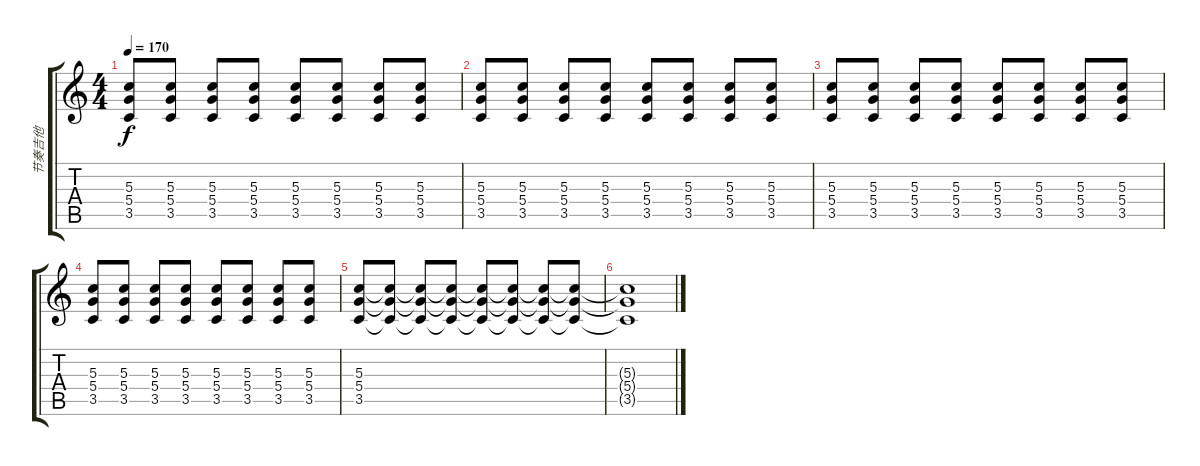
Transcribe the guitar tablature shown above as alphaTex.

\track ("节奏吉他" "节奏吉他") {instrument overdrivenguitar}
\staff {score tabs}
\tuning (E4 B3 G3 D3 A2 E2) {hide}
\ts (4 4)
\tempo 170
\clef g2
\ks c
(5.3 5.4 3.5).8{dy f} (5.3 5.4 3.5).8 (5.3 5.4 3.5).8 (5.3 5.4 3.5).8 (5.3 5.4 3.5).8 (5.3 5.4 3.5).8 (5.3 5.4 3.5).8 (5.3 5.4 3.5).8 |
(5.3 5.4 3.5).8 (5.3 5.4 3.5).8 (5.3 5.4 3.5).8 (5.3 5.4 3.5).8 (5.3 5.4 3.5).8 (5.3 5.4 3.5).8 (5.3 5.4 3.5).8 (5.3 5.4 3.5).8 |
(5.3 5.4 3.5).8 (5.3 5.4 3.5).8 (5.3 5.4 3.5).8 (5.3 5.4 3.5).8 (5.3 5.4 3.5).8 (5.3 5.4 3.5).8 (5.3 5.4 3.5).8 (5.3 5.4 3.5).8 |
(5.3 5.4 3.5).8 (5.3 5.4 3.5).8 (5.3 5.4 3.5).8 (5.3 5.4 3.5).8 (5.3 5.4 3.5).8 (5.3 5.4 3.5).8 (5.3 5.4 3.5).8 (5.3 5.4 3.5).8 |
(5.3 5.4 3.5).8 (5.3{t} 5.4{t} 3.5{t}).8 (5.3{t} 5.4{t} 3.5{t}).8 (5.3{t} 5.4{t} 3.5{t}).8 (5.3{t} 5.4{t} 3.5{t}).8 (5.3{t} 5.4{t} 3.5{t}).8 (5.3{t} 5.4{t} 3.5{t}).8 (5.3{t} 5.4{t} 3.5{t}).8 |
(5.3{t} 5.4{t} 3.5{t}).1
